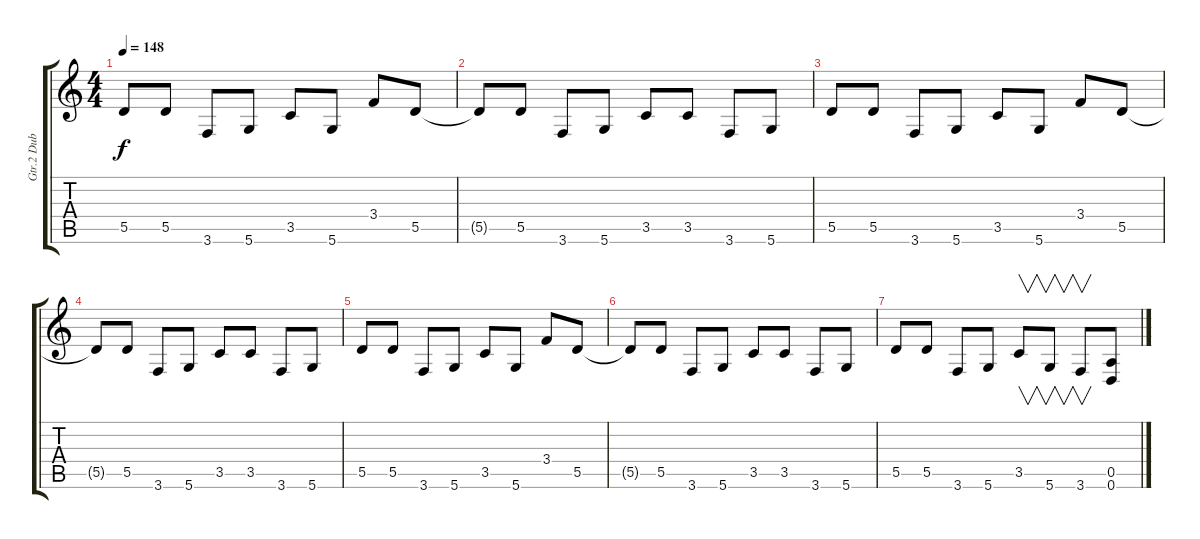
\track ("Gtr.2 Dub Gtr.1" "Gtr.2 Dub ") {instrument overdrivenguitar}
\staff {score tabs}
\tuning (E4 B3 G3 D3 A2 D2) {hide}
\ts (4 4)
\tempo 148
\clef g2
\ks c
5.5.8{dy f} 5.5.8 3.6.8 5.6.8 3.5.8 5.6.8 3.4.8 5.5.8 |
5.5{t}.8 5.5.8 3.6.8 5.6.8 3.5.8 3.5.8 3.6.8 5.6.8 |
5.5.8 5.5.8 3.6.8 5.6.8 3.5.8 5.6.8 3.4.8 5.5.8 |
5.5{t}.8 5.5.8 3.6.8 5.6.8 3.5.8 3.5.8 3.6.8 5.6.8 |
5.5.8 5.5.8 3.6.8 5.6.8 3.5.8 5.6.8 3.4.8 5.5.8 |
5.5{t}.8 5.5.8 3.6.8 5.6.8 3.5.8 3.5.8 3.6.8 5.6.8 |
5.5.8 5.5.8 3.6.8 5.6.8 3.5.8{v} 5.6.8{v} 3.6.8{v} (0.5 0.6).8
